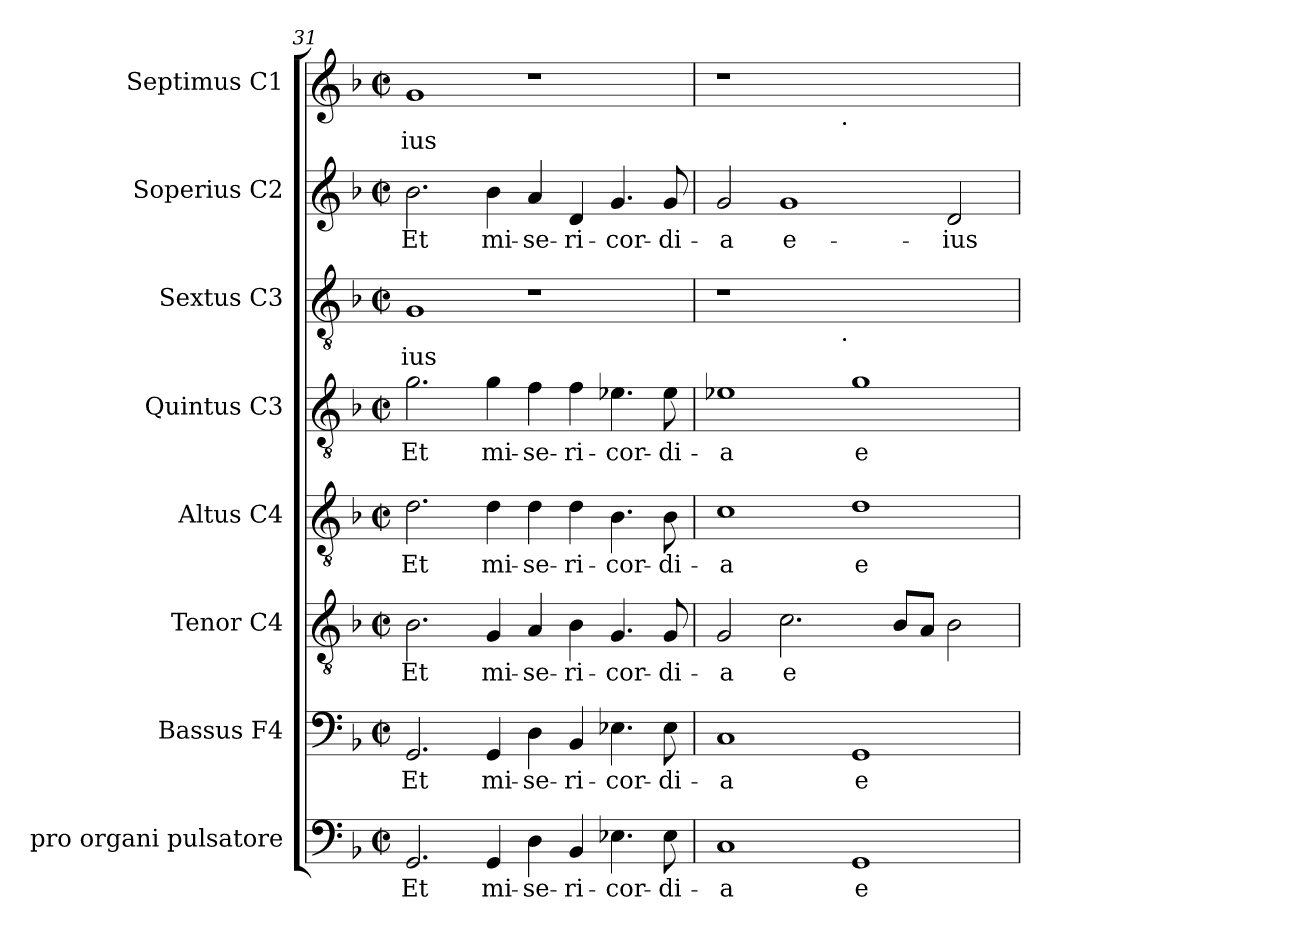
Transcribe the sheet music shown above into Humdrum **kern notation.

**kern	**text	**kern	**text	**kern	**text	**kern	**text	**kern	**text	**kern	**text	**kern	**text	**kern	**text
*part8	*part8	*part7	*part7	*part6	*part6	*part5	*part5	*part4	*part4	*part3	*part3	*part2	*part2	*part1	*part1
*staff8	*staff8	*staff7	*staff7	*staff6	*staff6	*staff5	*staff5	*staff4	*staff4	*staff3	*staff3	*staff2	*staff2	*staff1	*staff1
*I"pro organi  pulsatore	*	*I"Bassus  F4	*	*I"Tenor  C4	*	*I"Altus  C4	*	*I"Quintus  C3	*	*I"Sextus  C3	*	*I"Soperius  C2	*	*I"Septimus  C1	*
*clefF4	*	*clefF4	*	*clefGv2	*	*clefGv2	*	*clefGv2	*	*clefGv2	*	*clefG2	*	*clefG2	*
*k[b-]	*	*k[b-]	*	*k[b-]	*	*k[b-]	*	*k[b-]	*	*k[b-]	*	*k[b-]	*	*k[b-]	*
*F:	*	*F:	*	*F:	*	*F:	*	*F:	*	*F:	*	*F:	*	*F:	*
*M2/2	*	*M2/2	*	*M2/2	*	*M2/2	*	*M2/2	*	*M2/2	*	*M2/2	*	*M2/2	*
*met(c|)	*	*met(c|)	*	*met(c|)	*	*met(c|)	*	*met(c|)	*	*met(c|)	*	*met(c|)	*	*met(c|)	*
=31	=31	=31	=31	=31	=31	=31	=31	=31	=31	=31	=31	=31	=31	=31	=31
!	!LO:LY:a:cj	!	!LO:LY:b:cj	!	!LO:LY:b:cj	!	!LO:LY:b:cj	!	!LO:LY:b:cj	!	!LO:LY:b:cj	!	!LO:LY:b:cj	!	!LO:LY:b:cj
2.GG/	Et	2.GG/	Et	2.B-\	Et	2.d\	Et	2.g\	Et	1G	-ius	2.b-\	Et	1g	-ius
!	!LO:LY:a:cj	!	!LO:LY:b:cj	!	!LO:LY:b:cj	!	!LO:LY:b:cj	!	!LO:LY:b:cj	!	!	!	!LO:LY:b:cj	!	!
4GG/	mi-	4GG/	mi-	4G/	mi-	4d\	mi-	4g\	mi-	.	.	4b-\	mi-	.	.
!	!LO:LY:a:cj	!	!LO:LY:b:cj	!	!LO:LY:b:cj	!	!LO:LY:b:cj	!	!LO:LY:b:cj	!	!	!	!LO:LY:b:cj	!	!
4D\	-se-	4D\	-se-	4A/	-se-	4d\	-se-	4f\	-se-	1r	.	4a/	-se-	1r	.
!	!LO:LY:a:cj	!	!LO:LY:b:cj	!	!LO:LY:b:cj	!	!LO:LY:b:cj	!	!LO:LY:b:cj	!	!	!	!LO:LY:b:cj	!	!
4BB-/	-ri-	4BB-/	-ri-	4B-\	-ri-	4d\	-ri-	4f\	-ri-	.	.	4d/	-ri-	.	.
!	!LO:LY:a:cj	!	!LO:LY:b:cj	!	!LO:LY:b:cj	!	!LO:LY:b:cj	!	!LO:LY:b:cj	!	!	!	!LO:LY:b:cj	!	!
4.E-X\	-cor-	4.E-X\	-cor-	4.G/	-cor-	4.B-\	-cor-	4.e-X\	-cor-	.	.	4.g/	-cor-	.	.
!	!LO:LY:a:cj	!	!LO:LY:b:cj	!	!LO:LY:b:cj	!	!LO:LY:b:cj	!	!LO:LY:b:cj	!	!	!	!LO:LY:b:cj	!	!
8E-\	-di-	8E-\	-di-	8G/	-di-	8B-\	-di-	8e-\	-di-	.	.	8g/	-di-	.	.
=32	=32	=32	=32	=32	=32	=32	=32	=32	=32	=32	=32	=32	=32	=32	=32
!	!LO:LY:a:cj	!	!LO:LY:b:cj	!	!LO:LY:b:cj	!	!LO:LY:b:cj	!	!LO:LY:b:cj	!	!	!	!LO:LY:b:cj	!	!
*	*	*	*	*	*	*	*	*	*	*^	*	*	*	*^	*
1C	-a	1C	-a	2G/	-a	1c	-a	1e-X	-a	1r	2ryy	.	2g/	-a	1r	2ryy	.
!	!	!	!	!	!LO:LY:b:cj	!	!	!	!	!	!	!	!	!LO:LY:b:cj	!	!	!
.	.	.	.	2.c\	e-	.	.	.	.	.	4...ryy	.	1g	e-	.	4...ryy	.
!	!	!	!	!	!	!	!	!	!	!	!	!	!	!	!	!LO:TX:b:t=.	!
!	!	!	!	!	!	!	!	!	!	!	!LO:TX:b:t=.	!	!	!	!	!	!
.	.	.	.	.	.	.	.	.	.	.	1ryy	.	.	.	.	1ryy	.
!	!LO:LY:a:cj	!	!LO:LY:b:cj	!	!	!	!LO:LY:b:cj	!	!LO:LY:b:cj	!	!	!	!	!	!	!	!
1GG	e-	1GG	e-	.	.	1d	e-	1g	e-	1ryy	.	.	.	.	1ryy	.	.
!	!	!	!	!	!LO:LY:b:cj	!	!	!	!	!	!	!	!	!	!	!	!
.	.	.	.	8B-/L	--	.	.	.	.	.	.	.	.	.	.	.	.
!	!	!	!	!	!LO:LY:b:cj	!	!	!	!	!	!	!	!	!	!	!	!
.	.	.	.	8A/J	--	.	.	.	.	.	.	.	.	.	.	.	.
!	!	!	!	!	!LO:LY:b:cj	!	!	!	!	!	!	!	!	!LO:LY:b:cj	!	!	!
.	.	.	.	2B-\	--	.	.	.	.	.	.	.	2d/	-ius	.	.	.
.	.	.	.	.	.	.	.	.	.	.	32ryy	.	.	.	.	32ryy	.
*	*	*	*	*	*	*	*	*	*	*v	*v	*	*	*	*v	*v	*
=	=	=	=	=	=	=	=	=	=	=	=	=	=	=	=
*-	*-	*-	*-	*-	*-	*-	*-	*-	*-	*-	*-	*-	*-	*-	*-
